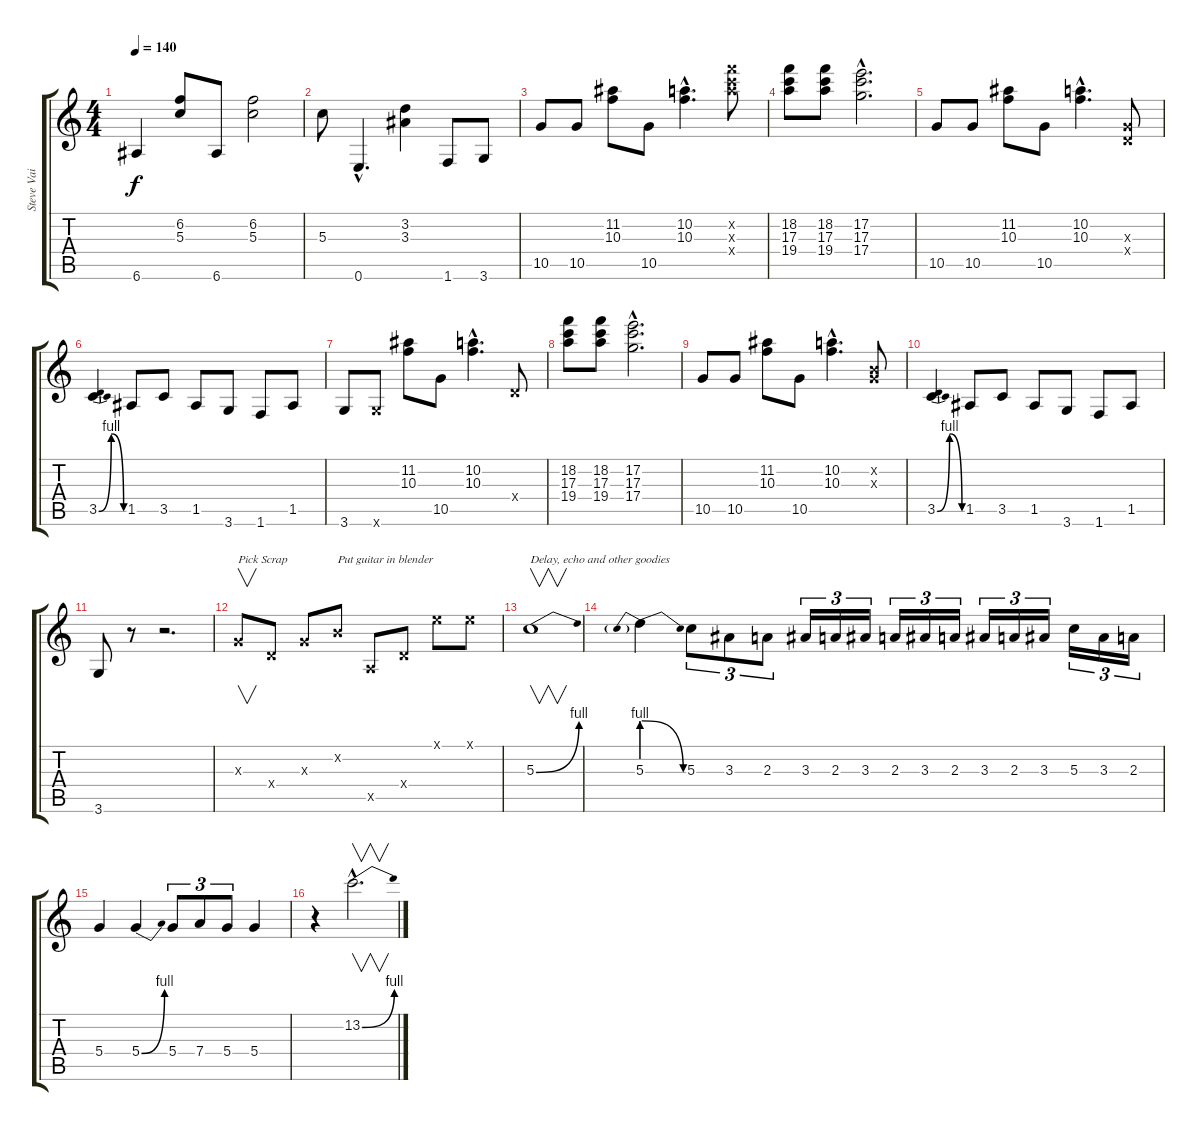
\track ("Steve Vai" "Steve Vai") {instrument overdrivenguitar}
\staff {score tabs}
\tuning (E4 B3 G3 D3 A2 E2) {hide}
\ts (4 4)
\tempo 140
\clef g2
\ks c
6.6.4{dy f} (6.2 5.3).8 6.6.8 (6.2 5.3).2 |
5.3.8 0.6{hac}.4{d} (3.2 3.3).4 1.6.8 3.6.8 |
10.5.8 10.5.8 (11.2 10.3).8 10.5.8 (10.2{hac} 10.3{hac}).4{d} (18.2{x} 17.3{x} 19.4{x}).8 |
(18.2 17.3 19.4).8 (18.2 17.3 19.4).8 (17.2{hac} 17.3{hac} 17.4{hac}).2{d} |
10.5.8 10.5.8 (11.2 10.3).8 10.5.8 (10.2{hac} 10.3{hac}).4{d} (0.3{x} 0.4{x}).8 |
3.5{be (bendrelease 0 0 30 4 30 4 60 0)}.4 1.5.8 3.5.8 1.5.8 3.6.8 1.6.8 1.5.8 |
3.6.8 3.6{x}.8 (11.2 10.3).8 10.5.8 (10.2{hac} 10.3{hac}).4{d} 0.4{x}.8 |
(18.2 17.3 19.4).8 (18.2 17.3 19.4).8 (17.2{hac} 17.3{hac} 17.4{hac}).2{d} |
10.5.8 10.5.8 (11.2 10.3).8 10.5.8 (10.2{hac} 10.3{hac}).4{d} (0.2{x} 0.3{x}).8 |
3.5{be (bendrelease 0 0 30 4 30 4 60 0)}.4 1.5.8 3.5.8 1.5.8 3.6.8 1.6.8 1.5.8 |
3.6.8 r.8 r.2{d} |
0.3{x}.8{v txt "Pick Scrap"} 0.4{x}.8 0.3{x}.8 0.2{x}.8{txt "Put guitar in blender"} 0.5{x}.8 0.4{x}.8 0.1{x}.8 0.1{x}.8 |
5.3{be (bend 0 0 60 4)}.1{v txt "Delay, echo and other goodies"} |
5.3{be (prebendrelease 0 4 60 0)}.4 5.3.8{tu (3 2)} 3.3.8{tu (3 2)} 2.3.8{tu (3 2)} 3.3.16{tu (3 2)} 2.3.16{tu (3 2)} 3.3.16{tu (3 2)} 2.3.16{tu (3 2)} 3.3.16{tu (3 2)} 2.3.16{tu (3 2)} 3.3.16{tu (3 2)} 2.3.16{tu (3 2)} 3.3.16{tu (3 2)} 5.3.16{tu (3 2)} 3.3.16{tu (3 2)} 2.3.16{tu (3 2)} |
5.4.4 5.4{be (bend 0 0 60 4)}.4 5.4.8{tu (3 2)} 7.4.8{tu (3 2)} 5.4.8{tu (3 2)} 5.4.4 |
r.4 13.2{be (bend 0 0 60 4) hac}.2{v d}
